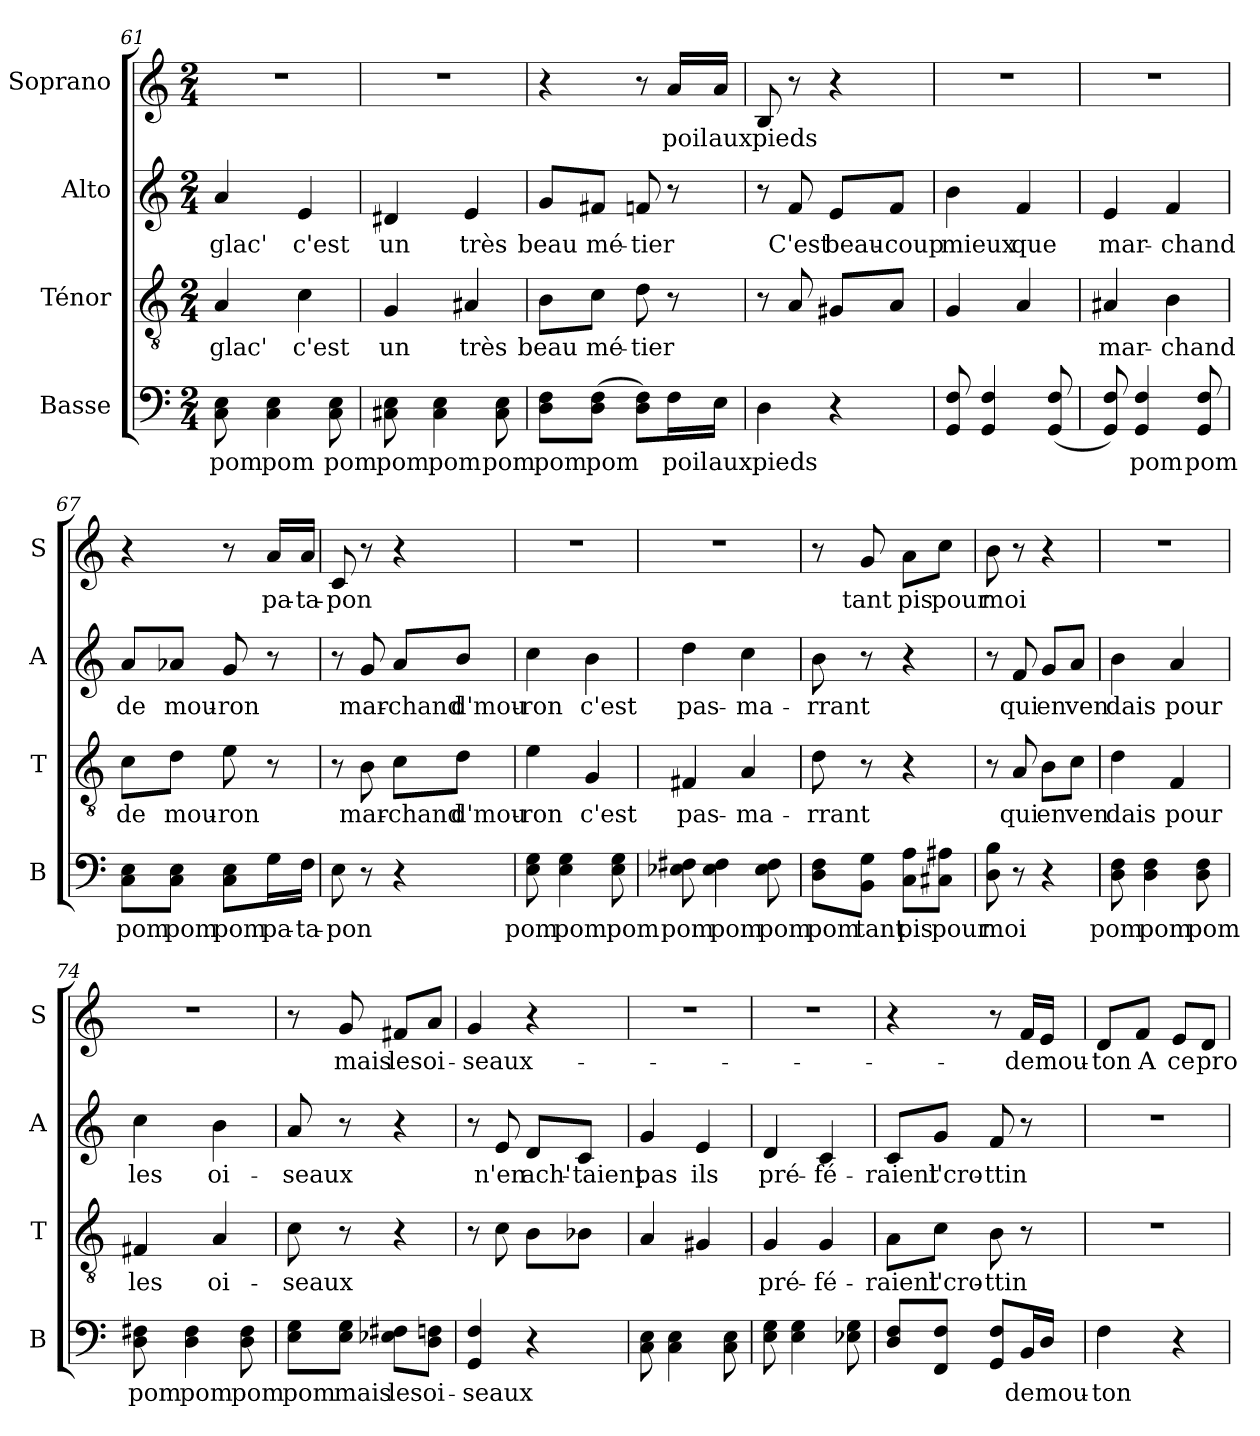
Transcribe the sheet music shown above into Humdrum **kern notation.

**kern	**text	**kern	**text	**kern	**text	**kern	**text
*part4	*part4	*part3	*part3	*part2	*part2	*part1	*part1
*staff4	*staff4	*staff3	*staff3	*staff2	*staff2	*staff1	*staff1
*I"Basse	*	*I"Ténor	*	*I"Alto	*	*I"Soprano	*
*I'B	*	*I'T	*	*I'A	*	*I'S	*
!!LO:LB:g=z
*clefF4	*	*clefGv2	*	*clefG2	*	*clefG2	*
*k[]	*	*k[]	*	*k[]	*	*k[]	*
*C:	*	*C:	*	*C:	*	*C:	*
*M2/4	*	*M2/4	*	*M2/4	*	*M2/4	*
=61	=61	=61	=61	=61	=61	=61	=61
!	!LO:LY:b	!	!LO:LY:b	!	!LO:LY:b	!	!
8C\ 8E\	pom	4A/	glac'	4a/	glac'	2r	.
!	!LO:LY:b	!	!	!	!	!	!
4C\ 4E\	pom	.	.	.	.	.	.
!	!	!	!LO:LY:b	!	!LO:LY:b	!	!
.	.	4c\	c'est	4e/	c'est	.	.
!	!LO:LY:b	!	!	!	!	!	!
8C\ 8E\	pom	.	.	.	.	.	.
=62	=62	=62	=62	=62	=62	=62	=62
!	!LO:LY:b	!	!LO:LY:b	!	!LO:LY:b	!	!
8C#X\ 8E\	pom	4G/	un	4d#X/	un	2r	.
!	!LO:LY:b	!	!	!	!	!	!
4C#\ 4E\	pom	.	.	.	.	.	.
!	!	!	!LO:LY:b	!	!LO:LY:b	!	!
.	.	4A#X/	très	4e/	très	.	.
!	!LO:LY:b	!	!	!	!	!	!
8C#\ 8E\	pom	.	.	.	.	.	.
=63	=63	=63	=63	=63	=63	=63	=63
!	!LO:LY:b	!	!LO:LY:b	!	!LO:LY:b	!	!
8D\ 8F\L	pom	8B\L	beau	8g/L	beau	4r	.
!	!LO:LY:b	!	!LO:LY:b	!	!LO:LY:b	!	!
(>8D\ 8F\J	pom	8c\J	mé-	8f#X/J	mé-	.	.
!	!	!	!LO:LY:b	!	!LO:LY:b	!	!
8D\ 8F\L)	.	8d\	-tier	8fn/	-tier	8r	.
!	!LO:LY:b	!	!	!	!	!	!LO:LY:b
16F\L	poil	8r	.	8r	.	16a/LL	poil
!	!LO:LY:b	!	!	!	!	!	!LO:LY:b
16E\JJ	aux	.	.	.	.	16a/JJ	aux
=64	=64	=64	=64	=64	=64	=64	=64
!	!LO:LY:b	!	!	!	!	!	!LO:LY:b
4D\	pieds	8r	.	8r	.	8B/	pieds
!	!	!	!	!	!LO:LY:b	!	!
.	.	8A/	.	8f/	C'est	8r	.
!	!	!	!	!	!LO:LY:b	!	!
4r	.	8G#X/L	.	8e/L	beau-	4r	.
!	!	!	!	!	!LO:LY:b	!	!
.	.	8A/J	.	8f/J	-coup	.	.
=65	=65	=65	=65	=65	=65	=65	=65
!	!	!	!	!	!LO:LY:b	!	!
8GG/ 8F/	.	4G/	.	4b\	mieux	2r	.
4GG/ 4F/	.	.	.	.	.	.	.
!	!	!	!	!	!LO:LY:b	!	!
.	.	4A/	.	4f/	que	.	.
(<8GG/ 8F/	.	.	.	.	.	.	.
=66	=66	=66	=66	=66	=66	=66	=66
!	!	!	!LO:LY:b	!	!LO:LY:b	!	!
8GG/ 8F/)	.	4A#X/	mar-	4e/	mar-	2r	.
!	!LO:LY:b	!	!	!	!	!	!
4GG/ 4F/	pom	.	.	.	.	.	.
!	!	!	!LO:LY:b	!	!LO:LY:b	!	!
.	.	4B\	-chand	4f/	-chand	.	.
!	!LO:LY:b	!	!	!	!	!	!
8GG/ 8F/	pom	.	.	.	.	.	.
!!LO:LB:g=z
=67	=67	=67	=67	=67	=67	=67	=67
!	!LO:LY:b	!	!LO:LY:b	!	!LO:LY:b	!	!
8C\ 8E\L	pom	8c\L	de	8a/L	de	4r	.
!	!LO:LY:b	!	!LO:LY:b	!	!LO:LY:b	!	!
8C\ 8E\J	pom	8d\J	mou-	8a-X/J	mou-	.	.
!	!LO:LY:b	!	!LO:LY:b	!	!LO:LY:b	!	!
8C\ 8E\L	pom	8e\	-ron	8g/	-ron	8r	.
!	!LO:LY:b	!	!	!	!	!	!LO:LY:b
16G\L	pa-	8r	.	8r	.	16a/LL	pa-
!	!LO:LY:b	!	!	!	!	!	!LO:LY:b
16F\JJ	-ta-	.	.	.	.	16a/JJ	-ta-
=68	=68	=68	=68	=68	=68	=68	=68
!	!LO:LY:b	!	!	!	!	!	!LO:LY:b
8E\	-pon	8r	.	8ra	.	8c/	-pon
!	!	!	!LO:LY:b	!	!LO:LY:b	!	!
8r	.	8B\	mar-	8g/	mar-	8r	.
!	!	!	!LO:LY:b	!	!LO:LY:b	!	!
4r	.	8c\L	-chand	8a/L	-chand	4r	.
!	!	!	!LO:LY:b	!	!LO:LY:b	!	!
.	.	8d\J	d'mou-	8b/J	d'mou-	.	.
=69	=69	=69	=69	=69	=69	=69	=69
!	!LO:LY:b	!	!LO:LY:b	!	!LO:LY:b	!	!
8E\ 8G\	pom	4e\	-ron	4cc\	-ron	2r	.
!	!LO:LY:b	!	!	!	!	!	!
4E\ 4G\	pom	.	.	.	.	.	.
!	!	!	!LO:LY:b	!	!LO:LY:b	!	!
.	.	4G/	c'est	4b\	c'est	.	.
!	!LO:LY:b	!	!	!	!	!	!
8E\ 8G\	pom	.	.	.	.	.	.
=70	=70	=70	=70	=70	=70	=70	=70
!	!LO:LY:b	!	!LO:LY:b	!	!LO:LY:b	!	!
8E-X\ 8F#X\	pom	4F#X/	pas-	4dd\	pas-	2r	.
!	!LO:LY:b	!	!	!	!	!	!
4E-\ 4F#\	pom	.	.	.	.	.	.
!	!	!	!LO:LY:b	!	!LO:LY:b	!	!
.	.	4A/	-ma-	4cc\	-ma-	.	.
!	!LO:LY:b	!	!	!	!	!	!
8E-\ 8F#\	pom	.	.	.	.	.	.
=71	=71	=71	=71	=71	=71	=71	=71
!	!LO:LY:b	!	!LO:LY:b	!	!LO:LY:b	!	!
8D\ 8F\L	pom	8d\	-rrant	8b\	-rrant	8r	.
!	!LO:LY:b	!	!	!	!	!	!LO:LY:b
8BB\ 8G\J	tant	8r	.	8r	.	8g/	tant
!	!LO:LY:b	!	!	!	!	!	!LO:LY:b
8C\ 8A\L	pis	4r	.	4r	.	8a\L	pis
!	!LO:LY:b	!	!	!	!	!	!LO:LY:b
8C#X\ 8A#X\J	pour	.	.	.	.	8cc\J	pour
=72	=72	=72	=72	=72	=72	=72	=72
!	!LO:LY:b	!	!	!	!	!	!LO:LY:b
8D\ 8B\	moi	8r	.	8r	.	8b\	moi
!	!	!	!LO:LY:b	!	!LO:LY:b	!	!
8r	.	8A/	qui	8f/	qui	8r	.
!	!	!	!LO:LY:b	!	!LO:LY:b	!	!
4r	.	8B\L	en	8g/L	en	4r	.
!	!	!	!LO:LY:b	!	!LO:LY:b	!	!
.	.	8c\J	ven	8a/J	ven	.	.
!!LO:PB:g=z
=73	=73	=73	=73	=73	=73	=73	=73
!	!LO:LY:b	!	!LO:LY:b	!	!LO:LY:b	!	!
8D\ 8F\	pom	4d\	dais	4b\	dais	2r	.
!	!LO:LY:b	!	!	!	!	!	!
4D\ 4F\	pom	.	.	.	.	.	.
!	!	!	!LO:LY:b	!	!LO:LY:b	!	!
.	.	4F/	pour	4a/	pour	.	.
!	!LO:LY:b	!	!	!	!	!	!
8D\ 8F\	pom	.	.	.	.	.	.
=74	=74	=74	=74	=74	=74	=74	=74
!	!LO:LY:b	!	!LO:LY:b	!	!LO:LY:b	!	!
8D\ 8F#X\	pom	4F#X/	les	4cc\	les	2r	.
!	!LO:LY:b	!	!	!	!	!	!
4D\ 4F#\	pom	.	.	.	.	.	.
!	!	!	!LO:LY:b	!	!LO:LY:b	!	!
.	.	4A/	oi-	4b\	oi-	.	.
!	!LO:LY:b	!	!	!	!	!	!
8D\ 8F#\	pom	.	.	.	.	.	.
=75	=75	=75	=75	=75	=75	=75	=75
!	!LO:LY:b	!	!LO:LY:b	!	!LO:LY:b	!	!
8E\ 8G\L	pom	8c\	-seaux	8a/	-seaux	8r	.
!	!LO:LY:b	!	!	!	!	!	!LO:LY:b
8E\ 8G\J	mais	8r	.	8r	.	8g/	mais
!	!LO:LY:b	!	!	!	!	!	!LO:LY:b
8E-X\ 8F#X\L	les	4r	.	4r	.	8f#X/L	les
!	!LO:LY:b	!	!	!	!	!	!LO:LY:b
8D\ 8Fn\J	oi-	.	.	.	.	8a/J	oi-
=76	=76	=76	=76	=76	=76	=76	=76
!	!LO:LY:b	!	!	!	!	!	!LO:LY:b
4GG/ 4F/	-seaux	8r	.	8r	.	4g/	-seaux-
!	!	!	!	!	!LO:LY:b	!	!
.	.	8c\	.	8e/	n'en	.	.
!	!	!	!	!	!LO:LY:b	!	!
4r	.	8B\L	.	8d/L	ach'-	4r	.
!	!	!	!	!	!LO:LY:b	!	!
.	.	8B-X\J	.	8c/J	-taient	.	.
=77	=77	=77	=77	=77	=77	=77	=77
!	!	!	!	!	!LO:LY:b	!	!
8C\ 8E\	.	4A/	.	4g/	pas	2r	.
4C\ 4E\	.	.	.	.	.	.	.
!	!	!	!	!	!LO:LY:b	!	!
.	.	4G#X/	.	4e/	ils	.	.
8C\ 8E\	.	.	.	.	.	.	.
=78	=78	=78	=78	=78	=78	=78	=78
!	!	!	!LO:LY:b	!	!LO:LY:b	!	!
8E\ 8G\	.	4G/	pré-	4d/	pré-	2r	.
4E\ 4G\	.	.	.	.	.	.	.
!	!	!	!LO:LY:b	!	!LO:LY:b	!	!
.	.	4G/	-fé-	4c/	-fé-	.	.
8E-X\ 8G\	.	.	.	.	.	.	.
!!LO:LB:g=z
=79	=79	=79	=79	=79	=79	=79	=79
!	!	!	!LO:LY:b	!	!LO:LY:b	!	!
8D/ 8F/L	.	8A\L	-raient	8c/L	-raient	4r	.
!	!	!	!LO:LY:b	!	!LO:LY:b	!	!
8FF/ 8F/J	.	8c\J	l'cro-	8g/J	l'cro-	.	.
!	!	!	!LO:LY:b	!	!LO:LY:b	!	!
8GG/ 8F/L	.	8B\	-ttin	8f/	-ttin	8r	.
!	!LO:LY:b	!	!	!	!	!	!LO:LY:b
16BB/L	de	8r	.	8r	.	16f/LL	-de
!	!LO:LY:b	!	!	!	!	!	!LO:LY:b
16D/JJ	mou-	.	.	.	.	16e/JJ	mou-
=80	=80	=80	=80	=80	=80	=80	=80
!	!LO:LY:b	!	!	!	!	!	!LO:LY:b
4F\	-ton	2r	.	2r	.	8d/L	-ton
!	!	!	!	!	!	!	!LO:LY:b
.	.	.	.	.	.	8f/J	A
!	!	!	!	!	!	!	!LO:LY:b
4r	.	.	.	.	.	8e/L	ce
!	!	!	!	!	!	!	!LO:LY:b
.	.	.	.	.	.	8d/J	pro-
=	=	=	=	=	=	=	=
*-	*-	*-	*-	*-	*-	*-	*-
